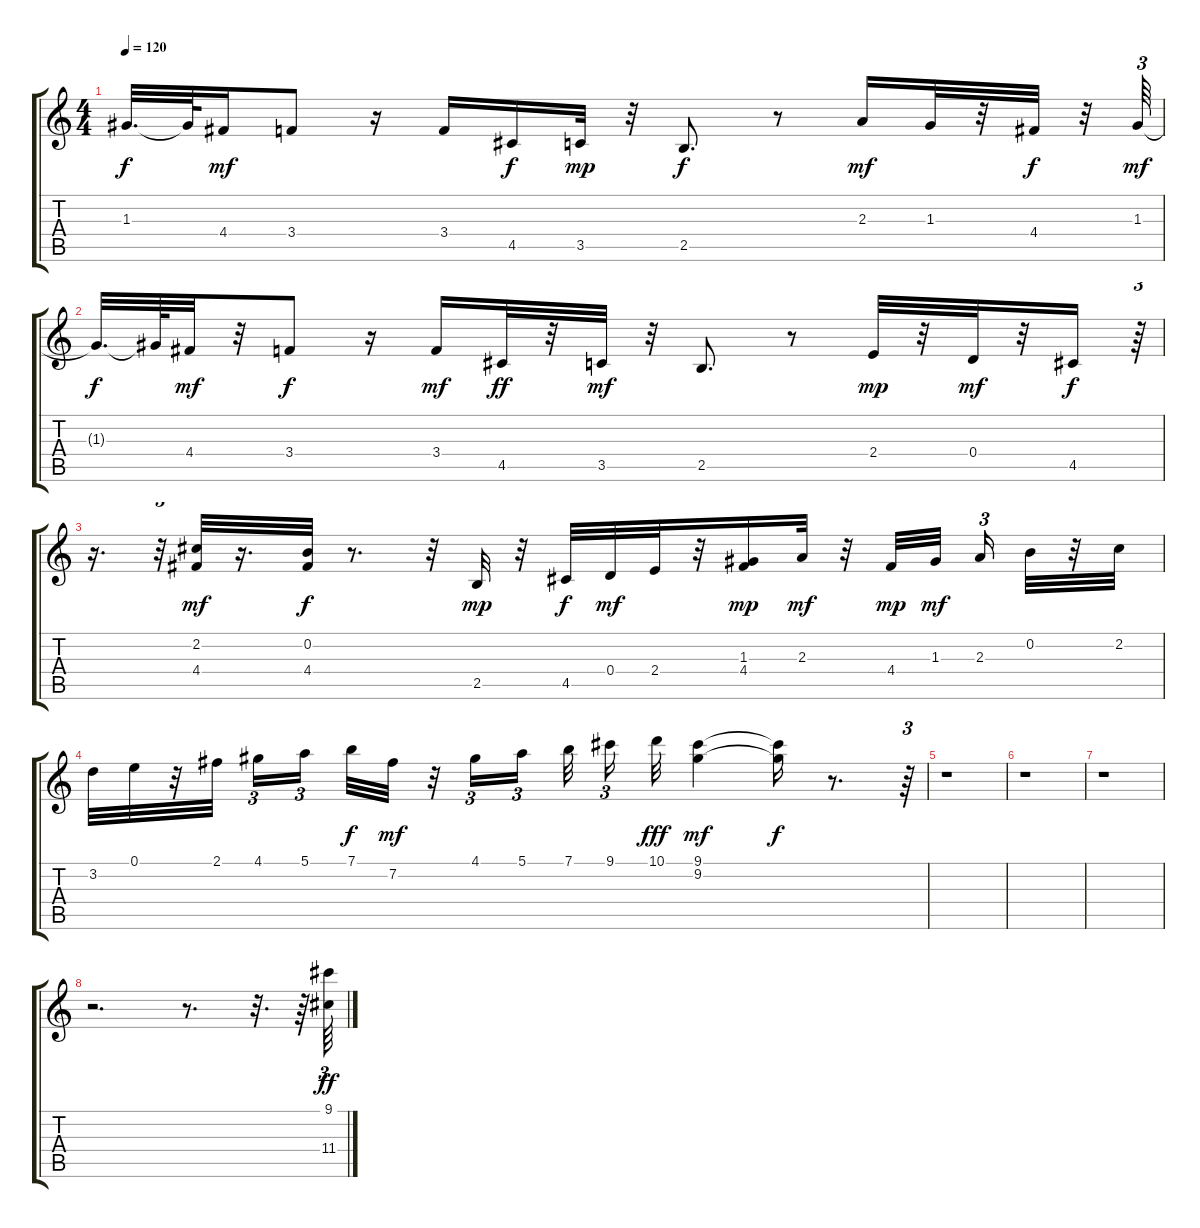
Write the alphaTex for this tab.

\track "" {instrument acousticguitarsteel}
\staff {score tabs}
\tuning (E4 B3 G3 D3 A2 E2) {hide}
\ts (4 4)
\tempo 120
\clef g2
\ks c
1.3{t}.32{d dy f} 1.3{t}.64 4.4.16{dy mf} 3.4.8 r.16 3.4.16 4.5.16{dy f} 3.5.32{dy mp} r.32 2.5.8{d dy f} r.8 2.3.16{dy mf} 1.3.32 r.32 4.4.32{dy f} r.32 1.3.64{tu (3 2) dy mf} |
1.3{t}.32{d dy f} 1.3{t}.64 4.4.32{dy mf} r.32 3.4.8{dy f} r.16 3.4.16{dy mf} 4.5.32{dy ff} r.32 3.5.32{dy mf} r.32 2.5.8{d} r.8 2.4.32{dy mp} r.32 0.4.32{dy mf} r.32 4.5.16{dy f} r.64{tu (3 2)} |
r.16{d} r.32{tu (3 2)} (2.2 4.4).32{dy mf} r.16{d} (0.2 4.4).32{dy f} r.8{d} r.32 2.5.32{dy mp} r.32 4.5.32{dy f} 0.4.32{dy mf} 2.4.32 r.32 (1.3 4.4).16{dy mp} 2.3.32{dy mf} r.32 4.4.32{dy mp} 1.3.32{dy mf beam splitsecondary} 2.3.16{tu (3 2)} 0.2.32 r.32 2.2.32 |
3.2.32 0.1.32 r.32 2.1.32{beam splitsecondary} 4.1.16{tu (3 2)} 5.1.16{tu (3 2) beam splitsecondary} 7.1.32{dy f} 7.2.32{dy mf} r.32 4.1.16{tu (3 2)} 5.1.16{tu (3 2) beam splitsecondary} 7.1.32{beam splitsecondary} 9.1.16{tu (3 2)} 10.1.32{dy fff} (9.1 9.2).4{dy mf} (9.1{t} 9.2{t}).16{dy f} r.8{d} r.64{tu (3 2)} |
r.1 |
r.1 |
r.1 |
r.2{d} r.8{d} r.32{d} r.64 (9.1 11.4).64{tu (3 2) dy ff instrument brightacousticpiano}
